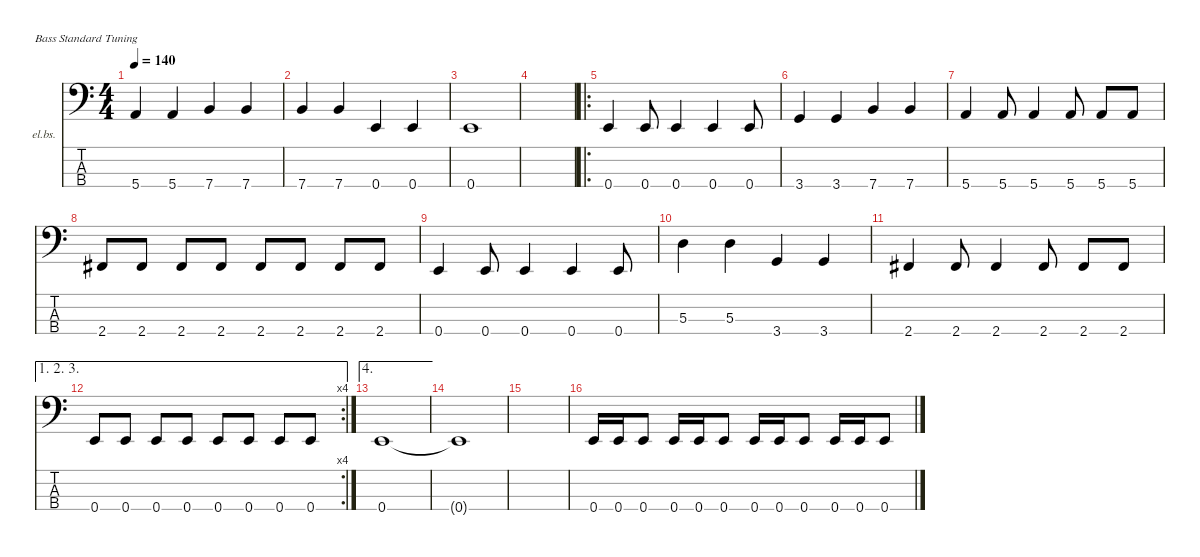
\defaultSystemsLayout 4
\hideDynamics
\bracketExtendMode nobrackets
\firstSystemTrackNameOrientation horizontal
\otherSystemsTrackNameOrientation horizontal
\track ("Bass" "el.bs.") {instrument electricbassfinger}
\staff {score tabs}
\tuning (G2 D2 A1 E1)
\ts (4 4)
\tempo 140
\clef f4
\ks c
5.4.4{dy mf} 5.4.4 7.4.4 7.4.4 |
7.4.4 7.4.4 0.4.4 0.4.4 |
0.4.1 |
|
\ro
0.4.4 0.4.8 0.4.4 0.4.4 0.4.8 |
3.4.4 3.4.4 7.4.4 7.4.4 |
5.4.4 5.4.8 5.4.4 5.4.8 5.4.8 5.4.8 |
2.4{acc #}.8 2.4{acc #}.8 2.4{acc #}.8 2.4{acc #}.8 2.4{acc #}.8 2.4{acc #}.8 2.4{acc #}.8 2.4{acc #}.8 |
0.4.4 0.4.8 0.4.4 0.4.4 0.4.8 |
5.3.4 5.3.4 3.4.4 3.4.4 |
2.4{acc #}.4 2.4{acc #}.8 2.4{acc #}.4 2.4{acc #}.8 2.4{acc #}.8 2.4{acc #}.8 |
\ae (1 2 3)
\rc 4
0.4.8 0.4.8 0.4.8 0.4.8 0.4.8 0.4.8 0.4.8 0.4.8 |
\ae 4
0.4.1 |
0.4{t}.1 |
|
0.4.16 0.4.16 0.4.8 0.4.16 0.4.16 0.4.8 0.4.16 0.4.16 0.4.8 0.4.16 0.4.16 0.4.8
